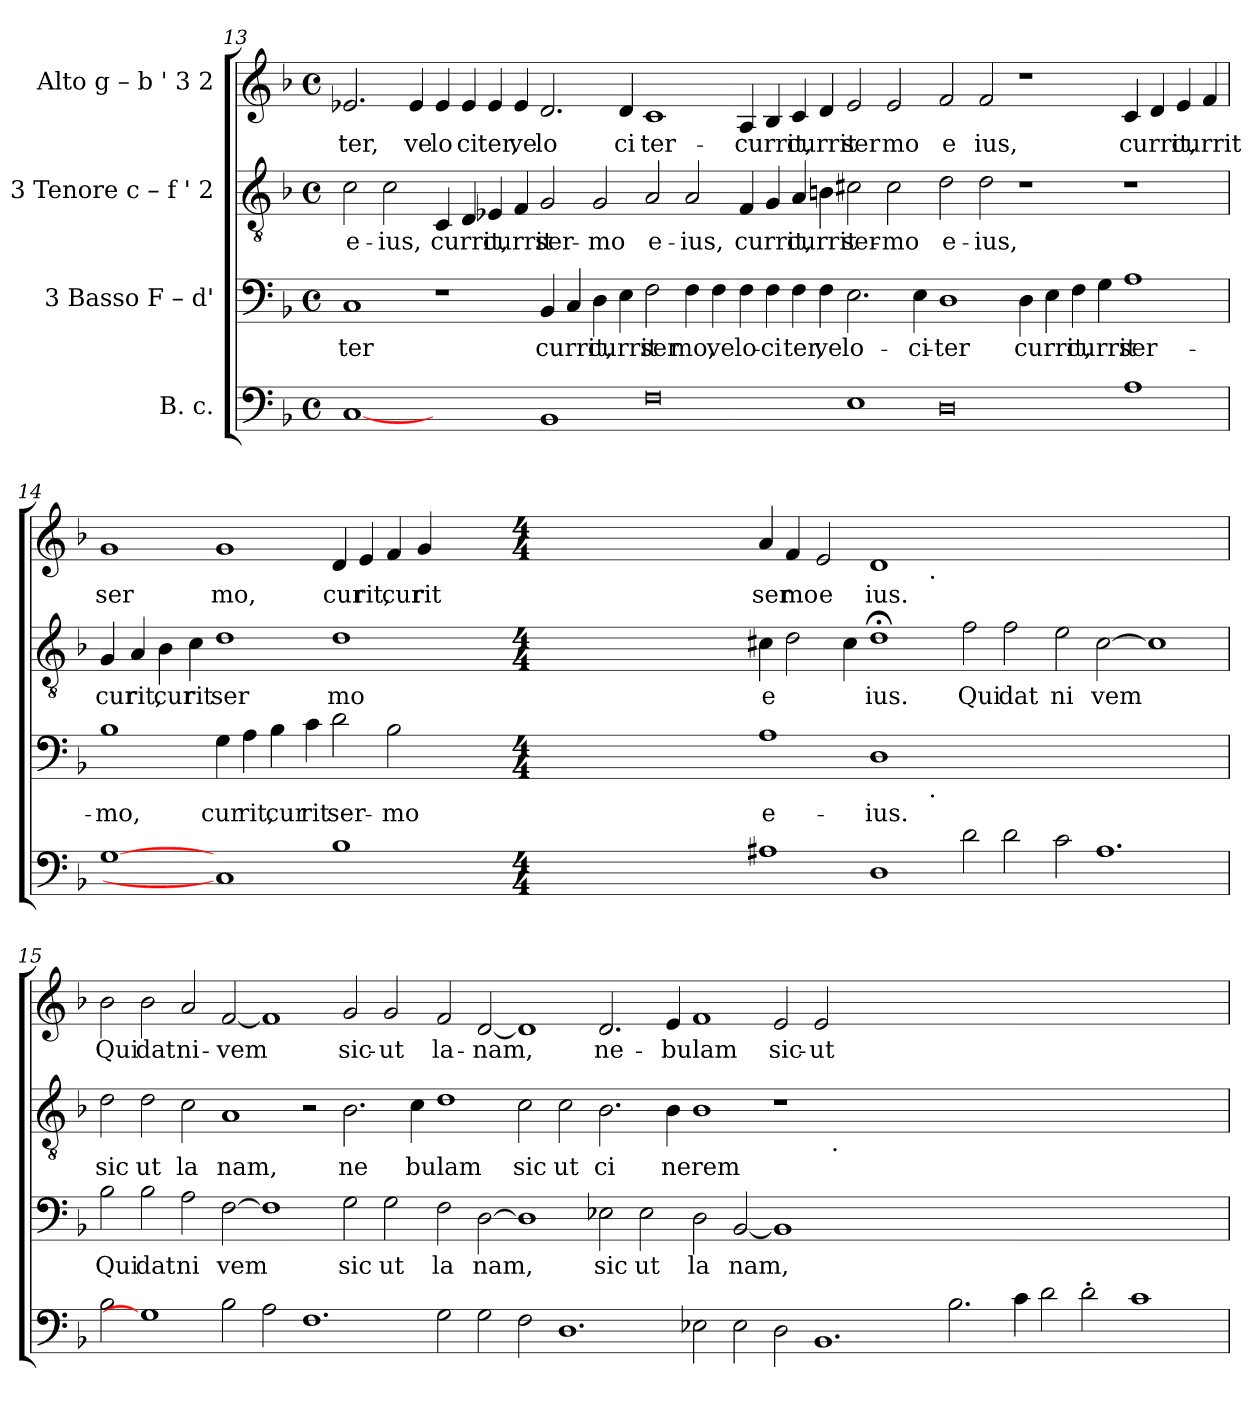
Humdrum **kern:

**kern	**kern	**text	**kern	**text	**kern	**text
*part4	*part3	*part3	*part2	*part2	*part1	*part1
*staff4	*staff3	*staff3	*staff2	*staff2	*staff1	*staff1
*I"B. c.	*I"3  Basso  F – d'	*	*I"3  Tenore  c – f '  2	*	*I"Alto  g – b '  3  2	*
!!LO:PB:g=z
*clefF4	*clefF4	*	*clefGv2	*	*clefG2	*
*k[b-]	*k[b-]	*	*k[b-]	*	*k[b-]	*
*F:	*F:	*	*F:	*	*F:	*
*M4/4	*M4/4	*	*M4/4	*	*M4/4	*
*met(c)	*met(c)	*	*met(c)	*	*met(c)	*
=13	=13	=13	=13	=13	=13	=13
!	!	!LO:LY:b:rj	!	!LO:LY:b:rj	!	!LO:LY:b:rj
[1C	1C	-ter	2c\	e-	2.e-X/	-ter,
!	!	!	!	!LO:LY:b:rj	!	!
.	.	.	2c\	-ius,	.	.
!	!	!	!	!	!	!LO:LY:b:rj
.	.	.	.	.	4e-/	ve
!	!	!	!	!LO:LY:b:rj	!	!LO:LY:b:rj
1ryy	1r	.	4C/	currit,	4e-/	lo
!	!	!	!	!LO:LY:b:rj	!	!LO:LY:b:rj
.	.	.	4D/	.	4e-/	ci
!	!	!	!	!LO:LY:b:rj	!	!LO:LY:b:rj
.	.	.	4E-X/	currit	4e-/	ter,
!	!	!	!	!LO:LY:b:rj	!	!LO:LY:b:rj
.	.	.	4F/	.	4e-/	ve
!	!	!LO:LY:b:rj	!	!LO:LY:b:rj	!	!LO:LY:b:rj
1BB-	4BB-/	currit,	2G/	ser-	2.d/	lo
!	!	!LO:LY:b:rj	!	!	!	!
.	4C/	.	.	.	.	.
!	!	!LO:LY:b:rj	!	!LO:LY:b:rj	!	!
.	4D\	currit	2G/	-mo	.	.
!	!	!LO:LY:b:rj	!	!	!	!LO:LY:b:rj
.	4E\	.	.	.	4d/	ci
!	!	!LO:LY:b:rj	!	!LO:LY:b:rj	!	!LO:LY:b:rj
0F	2F\	ser-	2A/	e-	1c	ter-
!	!	!LO:LY:b:rj	!	!LO:LY:b:rj	!	!
.	4F\	-mo,	2A/	-ius,	.	.
!	!	!LO:LY:b:rj	!	!	!	!
.	4F\	ve-	.	.	.	.
!	!	!LO:LY:b:rj	!	!LO:LY:b:rj	!	!LO:LY:b:rj
.	4F\	-lo-	4F/	currit,	4A/	-currit,
!	!	!LO:LY:b:rj	!	!LO:LY:b:rj	!	!LO:LY:b:rj
.	4F\	-ci-	4G/	.	4B-/	.
!	!	!LO:LY:b:rj	!	!LO:LY:b:rj	!	!LO:LY:b:rj
.	4F\	-ter,	4A/	currit	4c/	currit
!	!	!LO:LY:b:rj	!	!LO:LY:b:rj	!	!LO:LY:b:rj
.	4F\	ve-	4B\	.	4d/	.
!	!	!LO:LY:b:rj	!	!LO:LY:b:rj	!	!LO:LY:b:rj
1E	2.E\	-lo-	2c#X\	ser-	2e-/	ser
!	!	!	!	!LO:LY:b:rj	!	!LO:LY:b:rj
.	.	.	2c#\	-mo	2e-/	mo
!	!	!LO:LY:b:rj	!	!	!	!
.	4E\	-ci-	.	.	.	.
!	!	!LO:LY:b:rj	!	!LO:LY:b:rj	!	!LO:LY:b:rj
0D	1D	-ter	2d\	e-	2f/	e
!	!	!	!	!LO:LY:b:rj	!	!LO:LY:b:rj
.	.	.	2d\	-ius,	2f/	ius,
!	!	!LO:LY:b:rj	!	!	!	!
.	4D\	currit,	1r	.	1r	.
!	!	!LO:LY:b:rj	!	!	!	!
.	4E\	.	.	.	.	.
!	!	!LO:LY:b:rj	!	!	!	!
.	4F\	currit	.	.	.	.
!	!	!LO:LY:b:rj	!	!	!	!
.	4G\	.	.	.	.	.
!	!	!LO:LY:b:rj	!	!	!	!LO:LY:b:rj
1A	1A	ser-	1r	.	4c/	currit,
!	!	!	!	!	!	!LO:LY:b:rj
.	.	.	.	.	4d/	.
!	!	!	!	!	!	!LO:LY:b:rj
.	.	.	.	.	4e-/	currit
!	!	!	!	!	!	!LO:LY:b:rj
.	.	.	.	.	4f/	.
!!LO:LB:g=z
=14	=14	=14	=14	=14	=14	=14
!	!	!LO:LY:b:rj	!	!LO:LY:b:rj	!	!LO:LY:b:rj
*	*^	*	*	*	*^	*
[1G	1B-	1ryy	-mo,	4G/	cur	1g	1ryy	ser
!	!	!	!	!	!LO:LY:b:rj	!	!	!
.	.	.	.	4A/	rit,	.	.	.
!	!	!	!	!	!LO:LY:b:rj	!	!	!
.	.	.	.	4B-\	cur	.	.	.
!	!	!	!	!	!LO:LY:b:rj	!	!	!
.	.	.	.	4c\	rit	.	.	.
!	!	!	!LO:LY:b:rj	!	!LO:LY:b:rj	!	!	!LO:LY:b:rj
1C]	4G\	1ryy	cur-	1d	ser	1g	1ryy	mo,
!	!	!	!LO:LY:b:rj	!	!	!	!	!
.	4A\	.	-rit,	.	.	.	.	.
!	!	!	!LO:LY:b:rj	!	!	!	!	!
.	4B-\	.	cur-	.	.	.	.	.
!	!	!	!LO:LY:b:rj	!	!	!	!	!
.	4c\	.	-rit	.	.	.	.	.
!	!	!	!LO:LY:b:rj	!	!LO:LY:b:rj	!	!	!LO:LY:b:rj
1B-	2d\	1ryy	ser-	1d	mo	4d/	1ryy	cur
!	!	!	!	!	!	!	!	!LO:LY:b:rj
.	.	.	.	.	.	4e/	.	rit,
!	!	!	!LO:LY:b:rj	!	!	!	!	!LO:LY:b:rj
.	2B-\	.	-mo	.	.	4f/	.	cur
!	!	!	!	!	!	!	!	!LO:LY:b:rj
.	.	.	.	.	.	4g/	.	rit
*M4/4	*M4/4	*	*	*M4/4	*	*M4/4	*	*
*met(c)	*met(c)	*	*	*met(c)	*	*met(c)	*	*
!	!	!	!LO:LY:b:rj	!	!LO:LY:b:rj	!	!	!LO:LY:b:rj
1A#	1A	1ryy	e-	4c#X\	e	4a/	1ryy	ser
!	!	!	!	!	!LO:LY:b:rj	!	!	!LO:LY:b:rj
.	.	.	.	2d\	.	4f/	.	mo
!	!	!	!	!	!	!	!	!LO:LY:b:rj
.	.	.	.	.	.	2e/	.	e
!	!	!	!	!	!LO:LY:b:rj	!	!	!
.	.	.	.	4c#\	.	.	.	.
!	!	!	!LO:LY:b:rj	!	!LO:LY:b:rj	!	!	!LO:LY:b:rj
1D	1D	2ryy	-ius.	1d;<	ius.	1d	2ryy	ius.
.	.	8ryy	.	.	.	.	8ryy	.
!	!	!	!	!	!	!	!LO:TX:b:t=.	!
!	!	!LO:TX:b:t=.	!	!	!	!	!	!
.	.	1ryy	.	.	.	.	1ryy	.
!	!	!	!	!	!LO:LY:b:rj	!	!	!
2d\	0.ryy	.	.	2f\	Qui	0.ryy	.	.
!	!	!	!	!	!LO:LY:b:rj	!	!	!
2d\	.	.	.	2f\	dat	.	.	.
.	.	1ryy	.	.	.	.	1ryy	.
!	!	!	!	!	!LO:LY:b:rj	!	!	!
2c\	.	.	.	2e\	ni	.	.	.
!	!	!	!	!	!LO:LY:b:rj	!	!	!
1.A#	.	.	.	[>2c#\	vem	.	.	.
.	.	1ryy	.	.	.	.	1ryy	.
!	!	!	!	!	!LO:LY:b:rj	!	!	!
.	.	.	.	1c#]	.	.	.	.
.	.	4.ryy	.	.	.	.	4.ryy	.
!!LO:LB:g=z
=15	=15	=15	=15	=15	=15	=15	=15	=15
!	!	!	!	!	!	!LO:TX:b:t=.	!	!
!	!	!	!LO:LY:b:rj	!	!LO:LY:b:rj	!	!	!LO:LY:b:rj
*	*v	*v	*	*^	*	*v	*v	*
2B-\	2B-\	Qui	2d\	1ryy	sic	2b-\	Qui
!	!	!LO:LY:b:rj	!	!	!LO:LY:b:rj	!	!LO:LY:b:rj
1G]	2B-\	dat	2d\	.	ut	2b-\	dat
!	!	!LO:LY:b:rj	!	!	!LO:LY:b:rj	!	!LO:LY:b:rj
.	2A\	ni	2c\	1ryy	la	2a/	ni-
!	!	!LO:LY:b:rj	!	!	!LO:LY:b:rj	!	!LO:LY:b:rj
2B-\	[>2F\	vem	1A	.	nam,	[<2f/	-vem
!	!	!LO:LY:b:rj	!	!	!	!	!LO:LY:b:rj
2A\	1F]	.	.	1ryy	.	1f]	.
1.F	.	.	2r	.	.	.	.
!	!	!LO:LY:b:rj	!	!	!LO:LY:b:rj	!	!LO:LY:b:rj
.	2G\	sic	2.B-\	1ryy	ne	2g/	sic-
!	!	!LO:LY:b:rj	!	!	!	!	!LO:LY:b:rj
.	2G\	ut	.	.	.	2g/	-ut
!	!	!	!	!	!LO:LY:b:rj	!	!
.	.	.	4c\	.	bulam	.	.
!	!	!LO:LY:b:rj	!	!	!LO:LY:b:rj	!	!LO:LY:b:rj
2G\	2F\	la	1d	1ryy	.	2f/	la-
!	!	!LO:LY:b:rj	!	!	!	!	!LO:LY:b:rj
2G\	[>2D\	nam,	.	.	.	[<2d/	-nam,
!	!	!LO:LY:b:rj	!	!	!LO:LY:b:rj	!	!LO:LY:b:rj
2F\	1D]	.	2c\	1ryy	sic	1d]	.
!	!	!	!	!	!LO:LY:b:rj	!	!
1.D	.	.	2c\	.	ut	.	.
!	!	!LO:LY:b:rj	!	!	!LO:LY:b:rj	!	!LO:LY:b:rj
.	2E-X\	sic	2.B-\	1ryy	ci	2.d/	ne-
!	!	!LO:LY:b:rj	!	!	!	!	!
.	2E-\	ut	.	.	.	.	.
!	!	!	!	!	!LO:LY:b:rj	!	!LO:LY:b:rj
.	.	.	4B-\	.	nerem	4e/	-bulam
!	!	!LO:LY:b:rj	!	!	!LO:LY:b:rj	!	!LO:LY:b:rj
2E-X\	2D\	la	1B-	1ryy	.	1f	.
!	!	!LO:LY:b:rj	!	!	!	!	!
2E-\	[<2BB-/	nam,	.	.	.	.	.
!	!	!LO:LY:b:rj	!	!	!	!	!LO:LY:b:rj
2D\	1BB-]	.	1r	2ryy	.	2e/	sic-
!	!	!	!	!	!	!	!LO:LY:b:rj
1.BB-	.	.	.	16ryy	.	2e/	-ut
.	.	.	.	64ryy	.	.	.
!	!	!	!	!LO:TX:b:t=.	!	!	!
.	.	.	.	1ryy	.	.	.
.	00ryy	.	00ryy	.	.	00ryy	.
.	.	.	.	1ryy	.	.	.
2.B-\	.	.	.	.	.	.	.
.	.	.	.	1ryy	.	.	.
4c\	.	.	.	.	.	.	.
2d\	.	.	.	.	.	.	.
2d'>\	.	.	.	.	.	.	.
.	.	.	.	1ryy	.	.	.
1c	.	.	.	.	.	.	.
.	.	.	.	4ryy	.	.	.
.	.	.	.	8ryy	.	.	.
.	.	.	.	32.ryy	.	.	.
*	*	*	*v	*v	*	*	*
=	=	=	=	=	=	=
*-	*-	*-	*-	*-	*-	*-
